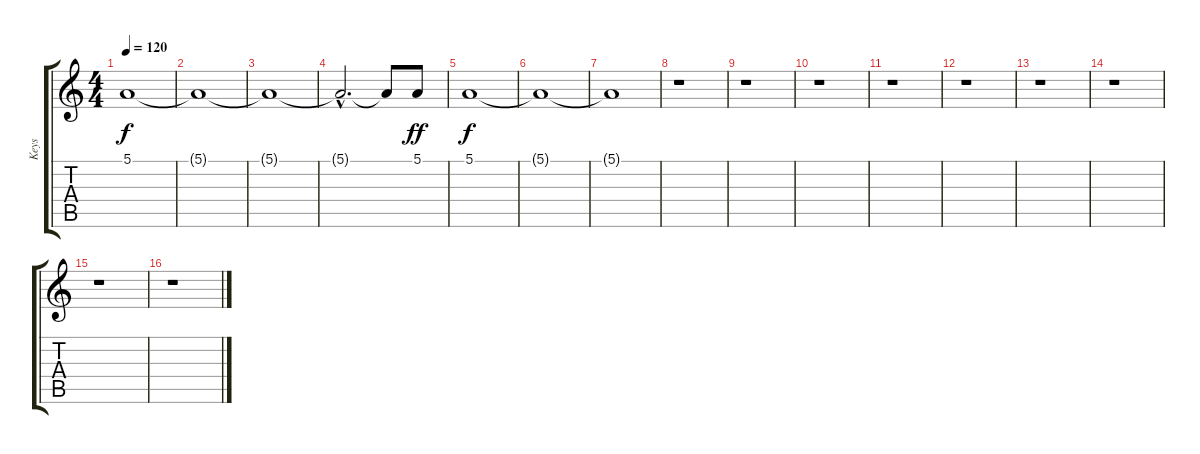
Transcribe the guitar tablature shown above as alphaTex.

\track ("Keys" "Keys") {instrument pad3polysynth}
\staff {score tabs}
\tuning (E4 B3 G3 D3 A2 E2) {hide}
\ts (4 4)
\tempo 120
\clef g2
\ks c
5.1.1{dy f} |
5.1{t}.1 |
5.1{t}.1 |
5.1{hac t}.2{d} 5.1{t}.8 5.1.8{dy ff} |
5.1.1{dy f} |
5.1{t}.1 |
5.1{t}.1 |
r.1 |
r.1 |
r.1 |
r.1 |
r.1 |
r.1 |
r.1 |
r.1 |
r.1
